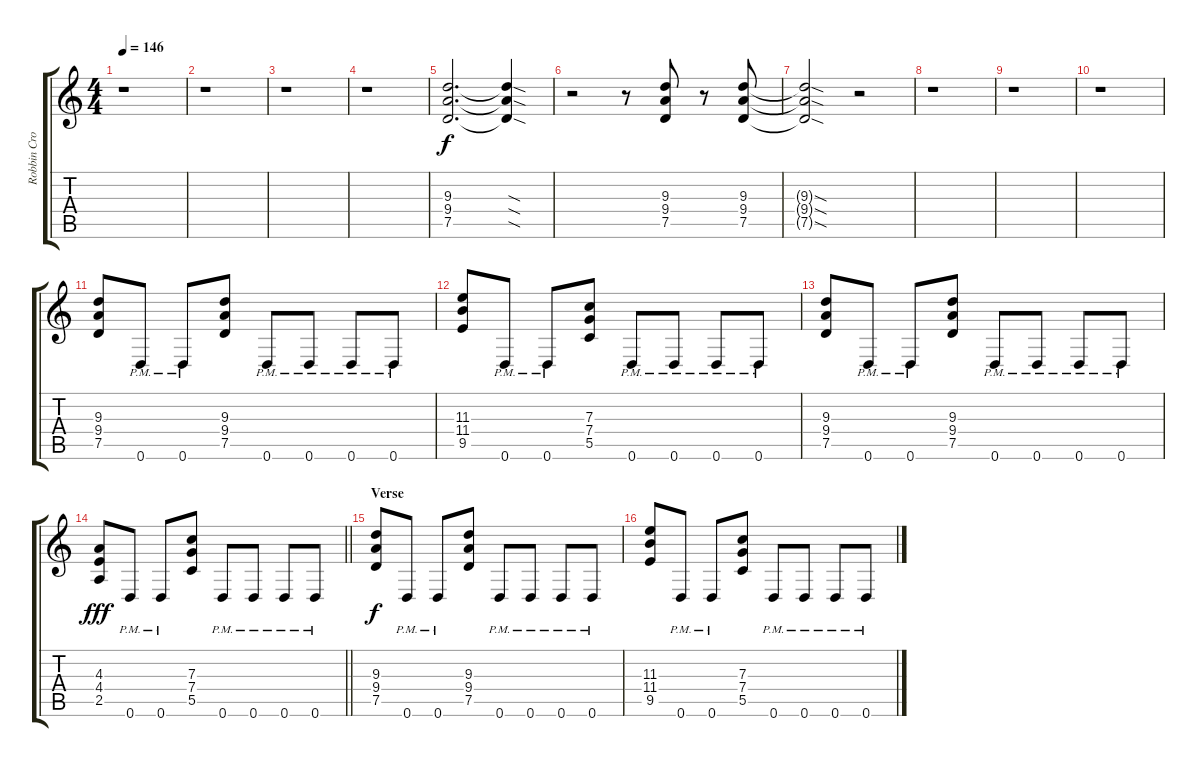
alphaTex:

\track ("Robbin Crosby - Rhytm Guitar II" "Robbin Cro") {instrument overdrivenguitar}
\staff {score tabs}
\tuning (D4 A3 F3 C3 G2 D2) {hide}
\ts (4 4)
\tempo 146
\clef g2
\ks c
r.1{dy f instrument overdrivenguitar} |
r.1 |
r.1 |
r.1 |
(9.3 9.4 7.5).2{d} (9.3{sod t} 9.4{sod t} 7.5{sod t}).4 |
r.2 r.8 (9.3 9.4 7.5).8 r.8 (9.3 9.4 7.5).8 |
(9.3{sod t} 9.4{sod t} 7.5{sod t}).2 r.2 |
r.1 |
r.1 |
r.1 |
(9.3 9.4 7.5).8 0.6{pm}.8 0.6{pm}.8 (9.3 9.4 7.5).8 0.6{pm}.8 0.6{pm}.8 0.6{pm}.8 0.6{pm}.8 |
(11.3 11.4 9.5).8 0.6{pm}.8 0.6{pm}.8 (7.3 7.4 5.5).8 0.6{pm}.8 0.6{pm}.8 0.6{pm}.8 0.6{pm}.8 |
(9.3 9.4 7.5).8 0.6{pm}.8 0.6{pm}.8 (9.3 9.4 7.5).8 0.6{pm}.8 0.6{pm}.8 0.6{pm}.8 0.6{pm}.8 |
\barLineRight lightlight
(4.3 4.4 2.5).8{dy fff} 0.6{pm}.8 0.6{pm}.8 (7.3 7.4 5.5).8 0.6{pm}.8 0.6{pm}.8 0.6{pm}.8 0.6{pm}.8 |
\section ("" "Verse")
(9.3 9.4 7.5).8{dy f} 0.6{pm}.8 0.6{pm}.8 (9.3 9.4 7.5).8 0.6{pm}.8 0.6{pm}.8 0.6{pm}.8 0.6{pm}.8 |
(11.3 11.4 9.5).8 0.6{pm}.8 0.6{pm}.8 (7.3 7.4 5.5).8 0.6{pm}.8 0.6{pm}.8 0.6{pm}.8 0.6{pm}.8
